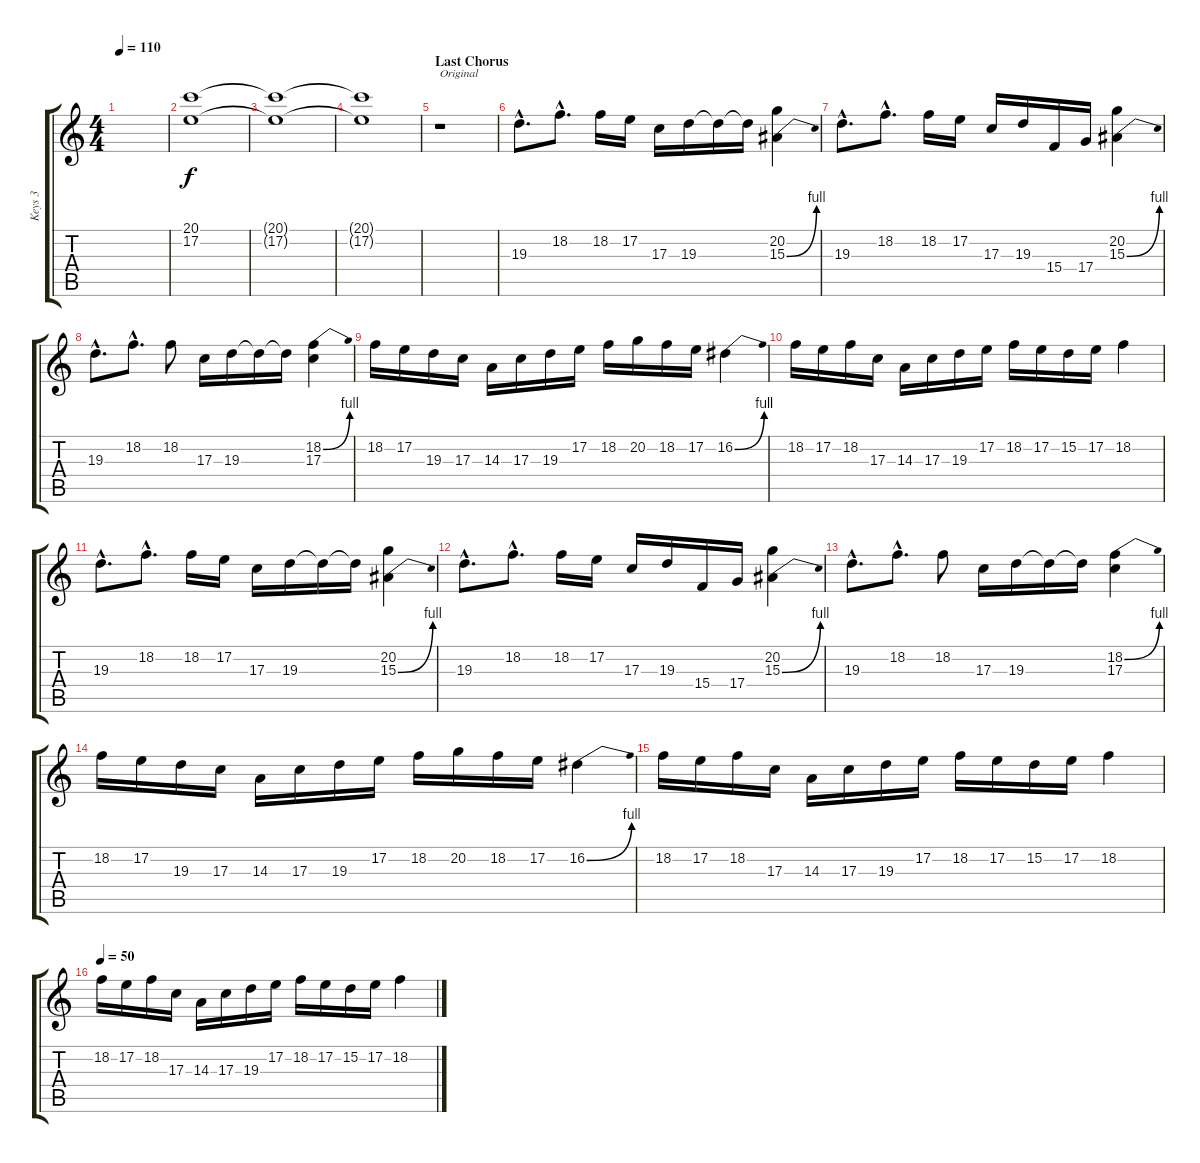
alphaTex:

\track ("Keys 3" "Keys 3") {instrument brasssection}
\staff {score tabs}
\tuning (E4 B3 G3 D3 A2 E2) {hide}
\ts (4 4)
\tempo 110
\clef g2
\ks c
|
(20.1 17.2).1 |
(20.1{t} 17.2{t}).1 |
(20.1{t} 17.2{t}).1 |
\section ("" "Last Chorus")
r.1{txt "Original" volume 16 balance 8 instrument brasssection} |
19.3{hac}.8{d} 18.2{hac}.8{d} 18.2.16 17.2.16 17.3.16 19.3.16 19.3{t}.16 19.3{t}.16 (20.2 15.3{be (bend 0 0 60 4)}).4 |
19.3{hac}.8{d} 18.2{hac}.8{d} 18.2.16 17.2.16 17.3.16 19.3.16 15.4.16 17.4.16 (20.2 15.3{be (bend 0 0 60 4)}).4 |
19.3{hac}.8{d} 18.2{hac}.8{d} 18.2.8 17.3.16 19.3.16 19.3{t}.16 19.3{t}.16 (18.2{be (bend 0 0 60 4)} 17.3).4 |
18.2.16 17.2.16 19.3.16 17.3.16 14.3.16 17.3.16 19.3.16 17.2.16 18.2.16 20.2.16 18.2.16 17.2.16 16.2{be (bend 0 0 60 4)}.4 |
18.2.16 17.2.16 18.2.16 17.3.16 14.3.16 17.3.16 19.3.16 17.2.16 18.2.16 17.2.16 15.2.16 17.2.16 18.2.4 |
19.3{hac}.8{d} 18.2{hac}.8{d} 18.2.16 17.2.16 17.3.16 19.3.16 19.3{t}.16 19.3{t}.16 (20.2 15.3{be (bend 0 0 60 4)}).4 |
19.3{hac}.8{d} 18.2{hac}.8{d} 18.2.16 17.2.16 17.3.16 19.3.16 15.4.16 17.4.16 (20.2 15.3{be (bend 0 0 60 4)}).4 |
19.3{hac}.8{d} 18.2{hac}.8{d} 18.2.8 17.3.16 19.3.16 19.3{t}.16 19.3{t}.16 (18.2{be (bend 0 0 60 4)} 17.3).4 |
18.2.16 17.2.16 19.3.16 17.3.16 14.3.16 17.3.16 19.3.16 17.2.16 18.2.16 20.2.16 18.2.16 17.2.16 16.2{be (bend 0 0 60 4)}.4 |
18.2.16 17.2.16 18.2.16 17.3.16 14.3.16 17.3.16 19.3.16 17.2.16 18.2.16 17.2.16 15.2.16 17.2.16 18.2.4 |
\tempo 50
18.2.16 17.2.16 18.2.16 17.3.16 14.3.16 17.3.16 19.3.16 17.2.16 18.2.16 17.2.16 15.2.16 17.2.16 18.2.4
